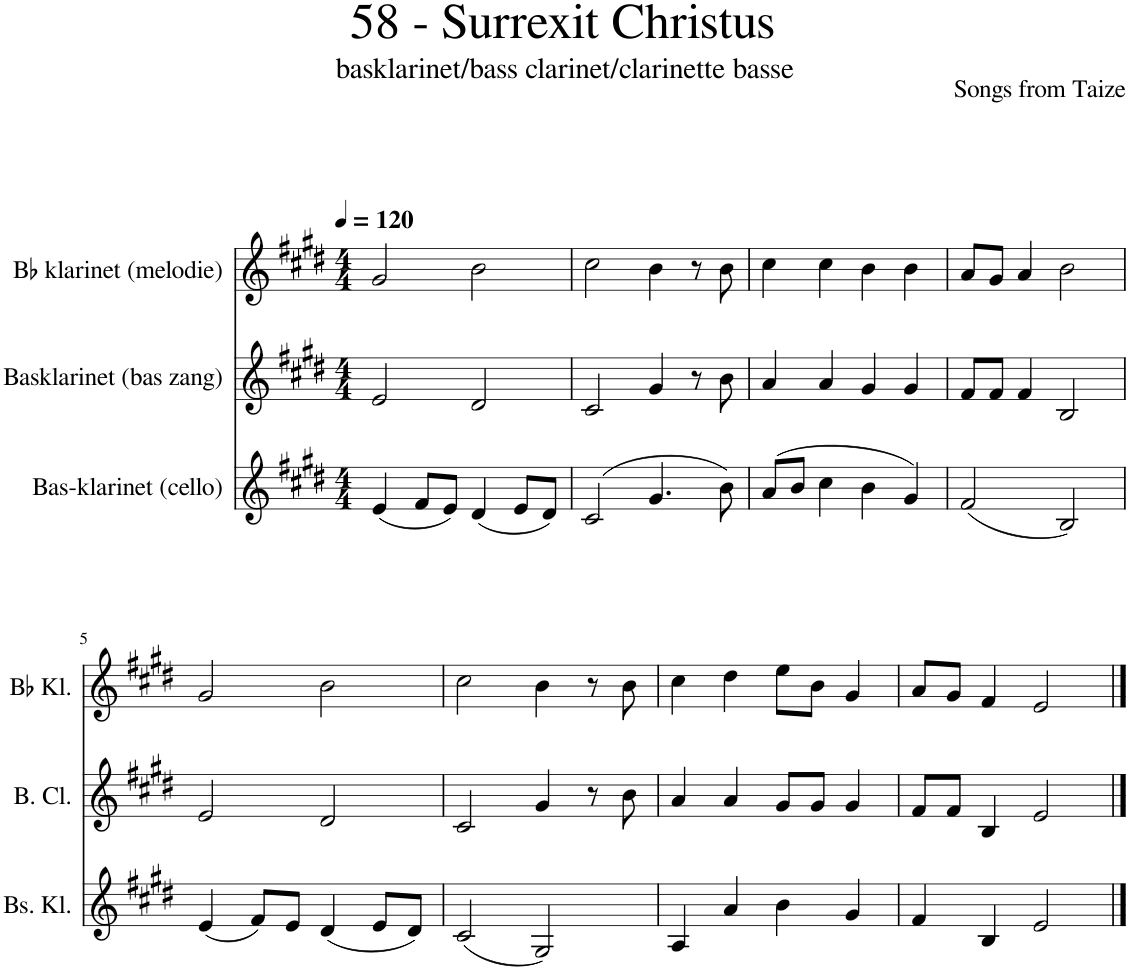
**kern	**kern	**kern
*part3	*part2	*part1
*staff3	*staff2	*staff1
*I"Bas-klarinet (cello)	*I"Basklarinet (bas zang)	*I"Bb klarinet (melodie)
*I'Bs. Kl.	*	*I'Bb Kl.
*clefG2	*clefG2	*clefG2
*Trd8c14	*Trd8c14	*Trd1c2
*k[f#c#g#d#]	*k[f#c#g#d#]	*k[f#c#g#d#]
*M4/4	*M4/4	*M4/4
*MM120	*MM120	*MM120
=1	=1	=1
(4e/	2e/	2g#/
8f#/L	.	.
8e/J)	.	.
(4d#/	2d#/	2b\
8e/L	.	.
8d#/J)	.	.
=2	=2	=2
(2c#/	2c#/	2cc#\
4.g#/	4g#/	4b\
.	8r	8r
8b\)	8b\	8b\
=3	=3	=3
(8a/L	4a/	4cc#\
8b/J	.	.
4cc#\	4a/	4cc#\
4b\	4g#/	4b\
4g#/)	4g#/	4b\
=4	=4	=4
(2f#/	8f#/L	8a/L
.	8f#/J	8g#/J
.	4f#/	4a/
2B/)	2B/	2b\
!!LO:LB:g=z
=5	=5	=5
(4e/	2e/	2g#/
8f#/L)	.	.
8e/J	.	.
(4d#/	2d#/	2b\
8e/L	.	.
8d#/J)	.	.
=6	=6	=6
(2c#/	2c#/	2cc#\
2G#/)	4g#/	4b\
.	8r	8r
.	8b\	8b\
=7	=7	=7
4A/	4a/	4cc#\
4a/	4a/	4dd#\
4b\	8g#/L	8ee\L
.	8g#/J	8b\J
4g#/	4g#/	4g#/
=8	=8	=8
4f#/	8f#/L	8a/L
.	8f#/J	8g#/J
4B/	4B/	4f#/
2e/	2e/	2e/
==	==	==
*-	*-	*-
